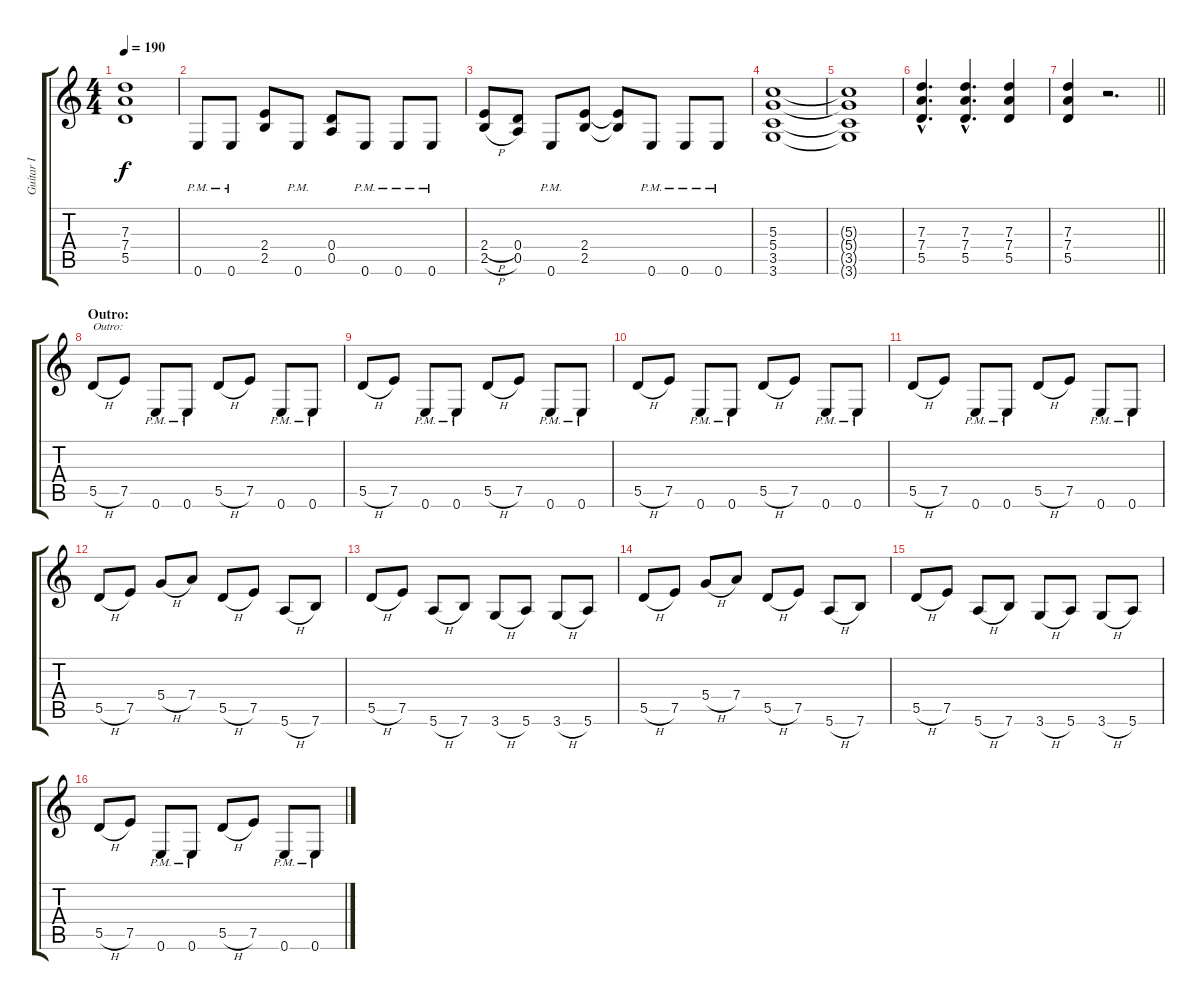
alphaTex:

\track ("Guitar I" "Guitar I") {instrument distortionguitar}
\staff {score tabs}
\tuning (E4 B3 G3 D3 A2 E2) {hide}
\ts (4 4)
\tempo 190
\clef g2
\ks c
(7.3 7.4 5.5).1{dy f} |
0.6{pm}.8 0.6{pm}.8 (2.4 2.5).8 0.6{pm}.8 (0.4 0.5).8 0.6{pm}.8 0.6{pm}.8 0.6{pm}.8 |
(2.4{h} 2.5{h}).8 (0.4 0.5).8 0.6{pm}.8 (2.4 2.5).8 (2.4{t} 2.5{t}).8 0.6{pm}.8 0.6{pm}.8 0.6{pm}.8 |
(5.3 5.4 3.5 3.6).1 |
(5.3{t} 5.4{t} 3.5{t} 3.6{t}).1 |
(7.3{hac} 7.4{hac} 5.5{hac}).4{d} (7.3{hac} 7.4{hac} 5.5{hac}).4{d} (7.3 7.4 5.5).4 |
\barLineRight lightlight
(7.3 7.4 5.5).4 r.2{d} |
\section ("" "Outro:")
5.5{h}.8{txt "Outro:"} 7.5.8 0.6{pm}.8 0.6{pm}.8 5.5{h}.8 7.5.8 0.6{pm}.8 0.6{pm}.8 |
5.5{h}.8 7.5.8 0.6{pm}.8 0.6{pm}.8 5.5{h}.8 7.5.8 0.6{pm}.8 0.6{pm}.8 |
5.5{h}.8 7.5.8 0.6{pm}.8 0.6{pm}.8 5.5{h}.8 7.5.8 0.6{pm}.8 0.6{pm}.8 |
5.5{h}.8 7.5.8 0.6{pm}.8 0.6{pm}.8 5.5{h}.8 7.5.8 0.6{pm}.8 0.6{pm}.8 |
5.5{h}.8 7.5.8 5.4{h}.8 7.4.8 5.5{h}.8 7.5.8 5.6{h}.8 7.6.8 |
5.5{h}.8 7.5.8 5.6{h}.8 7.6.8 3.6{h}.8 5.6.8 3.6{h}.8 5.6.8 |
5.5{h}.8 7.5.8 5.4{h}.8 7.4.8 5.5{h}.8 7.5.8 5.6{h}.8 7.6.8 |
5.5{h}.8 7.5.8 5.6{h}.8 7.6.8 3.6{h}.8 5.6.8 3.6{h}.8 5.6.8 |
5.5{h}.8 7.5.8 0.6{pm}.8 0.6{pm}.8 5.5{h}.8 7.5.8 0.6{pm}.8 0.6{pm}.8
